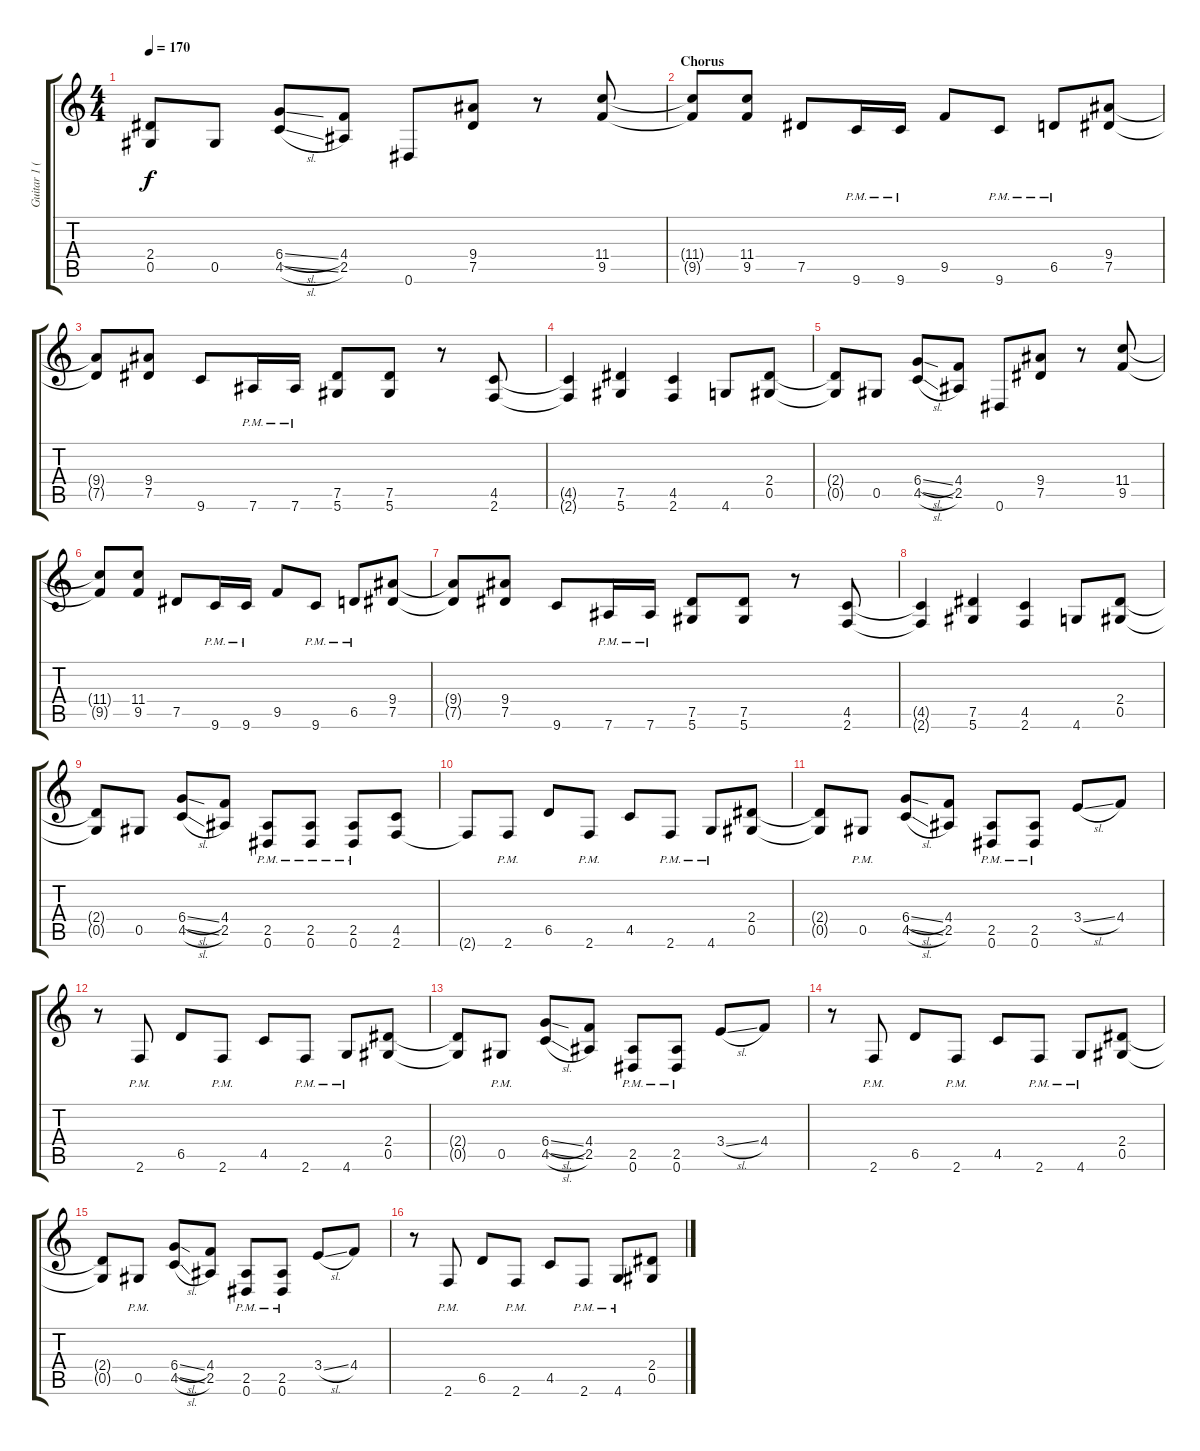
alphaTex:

\track ("Guitar 1 (Slash)" "Guitar 1 (") {instrument overdrivenguitar}
\staff {score tabs}
\tuning (Eb4 Bb3 Gb3 Db3 Ab2 Eb2) {hide}
\ts (4 4)
\tempo 170
\clef g2
\ks c
(2.4{t} 0.5{t}).8{dy f} 0.5.8 (6.4{sl} 4.5{sl}).8 (4.4 2.5).8 0.6.8 (9.4 7.5).8 r.8 (11.4 9.5).8 |
\section ("" "Chorus")
(11.4{t} 9.5{t}).8 (11.4 9.5).8 7.5.8 9.6{pm}.16 9.6{pm}.16 9.5.8 9.6{pm}.8 6.5{pm}.8 (9.4 7.5).8 |
(9.4{t} 7.5{t}).8 (9.4 7.5).8 9.6.8 7.6{pm}.16 7.6{pm}.16 (7.5 5.6).8 (7.5 5.6).8 r.8 (4.5 2.6).8 |
(4.5{t} 2.6{t}).4 (7.5 5.6).4 (4.5 2.6).4 4.6.8 (2.4 0.5).8 |
(2.4{t} 0.5{t}).8 0.5.8 (6.4{sl} 4.5{sl}).8 (4.4 2.5).8 0.6.8 (9.4 7.5).8 r.8 (11.4 9.5).8 |
(11.4{t} 9.5{t}).8 (11.4 9.5).8 7.5.8 9.6{pm}.16 9.6{pm}.16 9.5.8 9.6{pm}.8 6.5{pm}.8 (9.4 7.5).8 |
(9.4{t} 7.5{t}).8 (9.4 7.5).8 9.6.8 7.6{pm}.16 7.6{pm}.16 (7.5 5.6).8 (7.5 5.6).8 r.8 (4.5 2.6).8 |
(4.5{t} 2.6{t}).4 (7.5 5.6).4 (4.5 2.6).4 4.6.8 (2.4 0.5).8 |
(2.4{t} 0.5{t}).8 0.5.8 (6.4{sl} 4.5{sl}).8 (4.4 2.5).8 (2.5{pm} 0.6{pm}).8 (2.5{pm} 0.6{pm}).8 (2.5{pm} 0.6{pm}).8 (4.5 2.6).8 |
2.6{t}.8 2.6{pm}.8 6.5.8 2.6{pm}.8 4.5.8 2.6{pm}.8 4.6{pm}.8 (2.4 0.5).8 |
(2.4{t} 0.5{t}).8 0.5{pm}.8 (6.4{sl} 4.5{sl}).8 (4.4 2.5).8 (2.5{pm} 0.6{pm}).8 (2.5{pm} 0.6{pm}).8 3.4{sl}.8 4.4.8 |
r.8 2.6{pm}.8 6.5.8 2.6{pm}.8 4.5.8 2.6{pm}.8 4.6{pm}.8 (2.4 0.5).8 |
(2.4{t} 0.5{t}).8 0.5{pm}.8 (6.4{sl} 4.5{sl}).8 (4.4 2.5).8 (2.5{pm} 0.6{pm}).8 (2.5{pm} 0.6{pm}).8 3.4{sl}.8 4.4.8 |
r.8 2.6{pm}.8 6.5.8 2.6{pm}.8 4.5.8 2.6{pm}.8 4.6{pm}.8 (2.4 0.5).8 |
(2.4{t} 0.5{t}).8 0.5{pm}.8 (6.4{sl} 4.5{sl}).8 (4.4 2.5).8 (2.5{pm} 0.6{pm}).8 (2.5{pm} 0.6{pm}).8 3.4{sl}.8 4.4.8 |
r.8 2.6{pm}.8 6.5.8 2.6{pm}.8 4.5.8 2.6{pm}.8 4.6{pm}.8 (2.4 0.5).8
